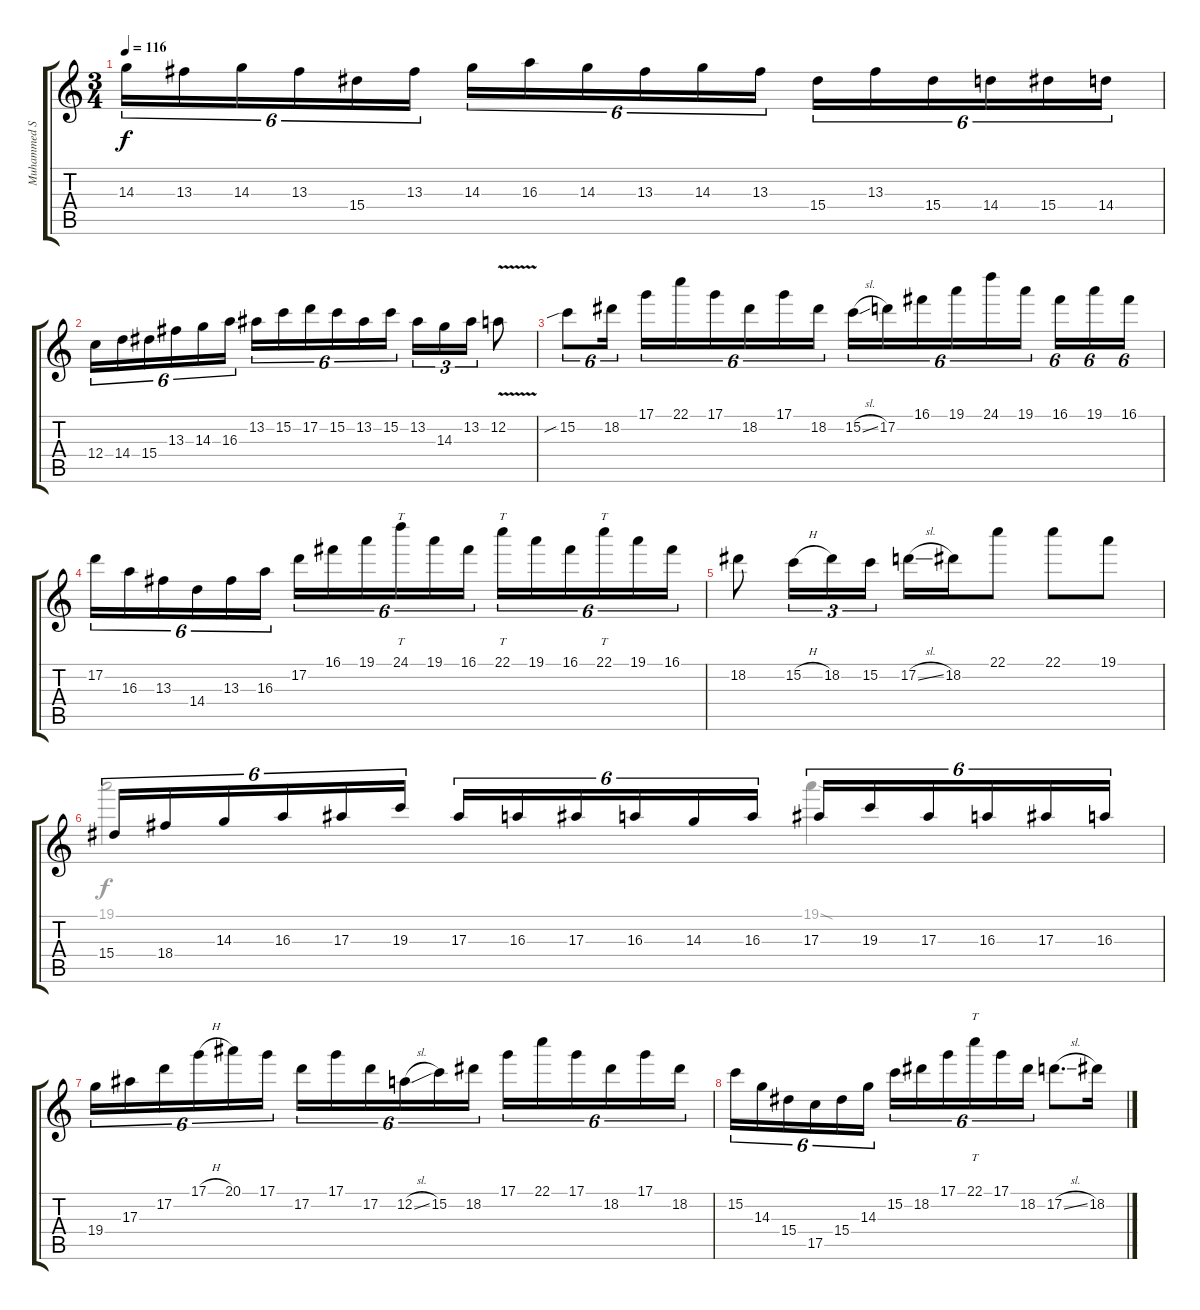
\track ("Muhammed Suicmez" "Muhammed S") {instrument distortionguitar}
\staff {score tabs}
\tuning (D4 A3 F3 C3 G2 D2) {hide}
\voice
\ts (3 4)
\tempo 116
\clef g2
\ks c
14.3.16{tu (6 4) dy f} 13.3.16{tu (6 4)} 14.3.16{tu (6 4)} 13.3.16{tu (6 4)} 15.4.16{tu (6 4)} 13.3.16{tu (6 4)} 14.3.16{tu (6 4)} 16.3.16{tu (6 4)} 14.3.16{tu (6 4)} 13.3.16{tu (6 4)} 14.3.16{tu (6 4)} 13.3.16{tu (6 4)} 15.4.16{tu (6 4)} 13.3.16{tu (6 4)} 15.4.16{tu (6 4)} 14.4.16{tu (6 4)} 15.4.16{tu (6 4)} 14.4.16{tu (6 4)} |
12.4.16{tu (6 4)} 14.4.16{tu (6 4)} 15.4.16{tu (6 4)} 13.3.16{tu (6 4)} 14.3.16{tu (6 4)} 16.3.16{tu (6 4)} 13.2.16{tu (6 4)} 15.2.16{tu (6 4)} 17.2.16{tu (6 4)} 15.2.16{tu (6 4)} 13.2.16{tu (6 4)} 15.2.16{tu (6 4)} 13.2.16{tu (3 2)} 14.3.16{tu (3 2)} 13.2.16{tu (3 2)} 12.2{v}.8 |
15.2{sib}.8{tu (6 4)} 18.2.16{tu (6 4)} 17.1.16{tu (6 4)} 22.1.16{tu (6 4)} 17.1.16{tu (6 4)} 18.2.16{tu (6 4)} 17.1.16{tu (6 4)} 18.2.16{tu (6 4)} 15.2{sl}.16{tu (6 4)} 17.2.16{tu (6 4)} 16.1.16{tu (6 4)} 19.1.16{tu (6 4)} 24.1.16{tu (6 4)} 19.1.16{tu (6 4)} 16.1.16{tu (6 4)} 19.1.16{tu (6 4)} 16.1.16{tu (6 4)} |
17.2.16{tu (6 4)} 16.3.16{tu (6 4)} 13.3.16{tu (6 4)} 14.4.16{tu (6 4)} 13.3.16{tu (6 4)} 16.3.16{tu (6 4)} 17.2.16{tu (6 4)} 16.1.16{tu (6 4)} 19.1.16{tu (6 4)} 24.1.16{tt tu (6 4)} 19.1.16{tu (6 4)} 16.1.16{tu (6 4)} 22.1.16{tt tu (6 4)} 19.1.16{tu (6 4)} 16.1.16{tu (6 4)} 22.1.16{tt tu (6 4)} 19.1.16{tu (6 4)} 16.1.16{tu (6 4)} |
18.2.8 15.2{h}.16{tu (3 2)} 18.2.16{tu (3 2)} 15.2.16{tu (3 2)} 17.2{sl}.16 18.2.16 22.1.8 22.1.8 19.1.8 |
15.4.16{tu (6 4)} 18.4.16{tu (6 4)} 14.3.16{tu (6 4)} 16.3.16{tu (6 4)} 17.3.16{tu (6 4)} 19.3.16{tu (6 4)} 17.3.16{tu (6 4)} 16.3.16{tu (6 4)} 17.3.16{tu (6 4)} 16.3.16{tu (6 4)} 14.3.16{tu (6 4)} 16.3.16{tu (6 4)} 17.3.16{tu (6 4)} 19.3.16{tu (6 4)} 17.3.16{tu (6 4)} 16.3.16{tu (6 4)} 17.3.16{tu (6 4)} 16.3.16{tu (6 4)} |
19.4.16{tu (6 4)} 17.3.16{tu (6 4)} 17.2.16{tu (6 4)} 17.1{h}.16{tu (6 4)} 20.1.16{tu (6 4)} 17.1.16{tu (6 4)} 17.2.16{tu (6 4)} 17.1.16{tu (6 4)} 17.2.16{tu (6 4)} 12.2{sl}.16{tu (6 4)} 15.2.16{tu (6 4)} 18.2.16{tu (6 4)} 17.1.16{tu (6 4)} 22.1.16{tu (6 4)} 17.1.16{tu (6 4)} 18.2.16{tu (6 4)} 17.1.16{tu (6 4)} 18.2.16{tu (6 4)} |
15.2.16{tu (6 4)} 14.3.16{tu (6 4)} 15.4.16{tu (6 4)} 17.5.16{tu (6 4)} 15.4.16{tu (6 4)} 14.3.16{tu (6 4)} 15.2.16{tu (6 4)} 18.2.16{tu (6 4)} 17.1.16{tu (6 4)} 22.1.16{tt tu (6 4)} 17.1.16{tu (6 4)} 18.2.16{tu (6 4)} 17.2{sl}.8{d} 18.2.16
\voice
\clef g2
\ottava regular
\simile none
\ks c
|
|
|
|
|
19.1.2 19.1{sod}.4 |
|
